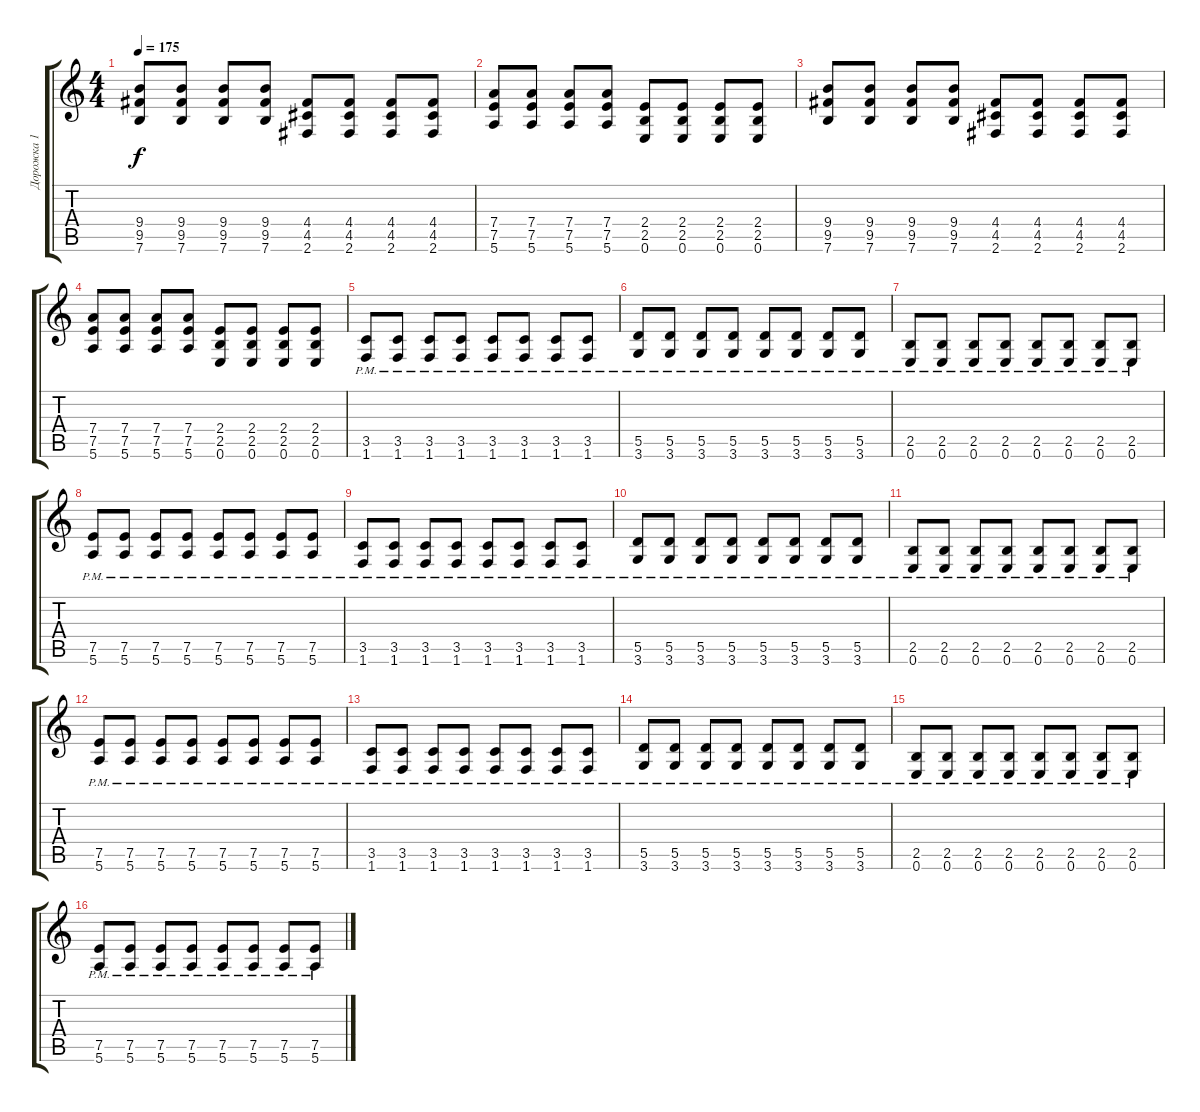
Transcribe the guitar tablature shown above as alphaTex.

\track ("Дорожка 1" "Дорожка 1") {instrument overdrivenguitar}
\staff {score tabs}
\tuning (E4 B3 G3 D3 A2 E2) {hide}
\ts (4 4)
\tempo 175
\clef g2
\ks c
(9.4 9.5 7.6).8{dy f} (9.4 9.5 7.6).8 (9.4 9.5 7.6).8 (9.4 9.5 7.6).8 (4.4 4.5 2.6).8 (4.4 4.5 2.6).8 (4.4 4.5 2.6).8 (4.4 4.5 2.6).8 |
(7.4 7.5 5.6).8 (7.4 7.5 5.6).8 (7.4 7.5 5.6).8 (7.4 7.5 5.6).8 (2.4 2.5 0.6).8 (2.4 2.5 0.6).8 (2.4 2.5 0.6).8 (2.4 2.5 0.6).8 |
(9.4 9.5 7.6).8 (9.4 9.5 7.6).8 (9.4 9.5 7.6).8 (9.4 9.5 7.6).8 (4.4 4.5 2.6).8 (4.4 4.5 2.6).8 (4.4 4.5 2.6).8 (4.4 4.5 2.6).8 |
(7.4 7.5 5.6).8 (7.4 7.5 5.6).8 (7.4 7.5 5.6).8 (7.4 7.5 5.6).8 (2.4 2.5 0.6).8 (2.4 2.5 0.6).8 (2.4 2.5 0.6).8 (2.4 2.5 0.6).8 |
(3.5{pm} 1.6{pm}).8 (3.5{pm} 1.6{pm}).8 (3.5{pm} 1.6{pm}).8 (3.5{pm} 1.6{pm}).8 (3.5{pm} 1.6{pm}).8 (3.5{pm} 1.6{pm}).8 (3.5{pm} 1.6{pm}).8 (3.5{pm} 1.6{pm}).8 |
(5.5{pm} 3.6{pm}).8 (5.5{pm} 3.6{pm}).8 (5.5{pm} 3.6{pm}).8 (5.5{pm} 3.6{pm}).8 (5.5{pm} 3.6{pm}).8 (5.5{pm} 3.6{pm}).8 (5.5{pm} 3.6{pm}).8 (5.5{pm} 3.6{pm}).8 |
(2.5{pm} 0.6{pm}).8 (2.5{pm} 0.6{pm}).8 (2.5{pm} 0.6{pm}).8 (2.5{pm} 0.6{pm}).8 (2.5{pm} 0.6{pm}).8 (2.5{pm} 0.6{pm}).8 (2.5{pm} 0.6{pm}).8 (2.5{pm} 0.6{pm}).8 |
(7.5{pm} 5.6{pm}).8 (7.5{pm} 5.6{pm}).8 (7.5{pm} 5.6{pm}).8 (7.5{pm} 5.6{pm}).8 (7.5{pm} 5.6{pm}).8 (7.5{pm} 5.6{pm}).8 (7.5{pm} 5.6{pm}).8 (7.5{pm} 5.6{pm}).8 |
(3.5{pm} 1.6{pm}).8 (3.5{pm} 1.6{pm}).8 (3.5{pm} 1.6{pm}).8 (3.5{pm} 1.6{pm}).8 (3.5{pm} 1.6{pm}).8 (3.5{pm} 1.6{pm}).8 (3.5{pm} 1.6{pm}).8 (3.5{pm} 1.6{pm}).8 |
(5.5{pm} 3.6{pm}).8 (5.5{pm} 3.6{pm}).8 (5.5{pm} 3.6{pm}).8 (5.5{pm} 3.6{pm}).8 (5.5{pm} 3.6{pm}).8 (5.5{pm} 3.6{pm}).8 (5.5{pm} 3.6{pm}).8 (5.5{pm} 3.6{pm}).8 |
(2.5{pm} 0.6{pm}).8 (2.5{pm} 0.6{pm}).8 (2.5{pm} 0.6{pm}).8 (2.5{pm} 0.6{pm}).8 (2.5{pm} 0.6{pm}).8 (2.5{pm} 0.6{pm}).8 (2.5{pm} 0.6{pm}).8 (2.5{pm} 0.6{pm}).8 |
(7.5{pm} 5.6{pm}).8 (7.5{pm} 5.6{pm}).8 (7.5{pm} 5.6{pm}).8 (7.5{pm} 5.6{pm}).8 (7.5{pm} 5.6{pm}).8 (7.5{pm} 5.6{pm}).8 (7.5{pm} 5.6{pm}).8 (7.5{pm} 5.6{pm}).8 |
(3.5{pm} 1.6{pm}).8 (3.5{pm} 1.6{pm}).8 (3.5{pm} 1.6{pm}).8 (3.5{pm} 1.6{pm}).8 (3.5{pm} 1.6{pm}).8 (3.5{pm} 1.6{pm}).8 (3.5{pm} 1.6{pm}).8 (3.5{pm} 1.6{pm}).8 |
(5.5{pm} 3.6{pm}).8 (5.5{pm} 3.6{pm}).8 (5.5{pm} 3.6{pm}).8 (5.5{pm} 3.6{pm}).8 (5.5{pm} 3.6{pm}).8 (5.5{pm} 3.6{pm}).8 (5.5{pm} 3.6{pm}).8 (5.5{pm} 3.6{pm}).8 |
(2.5{pm} 0.6{pm}).8 (2.5{pm} 0.6{pm}).8 (2.5{pm} 0.6{pm}).8 (2.5{pm} 0.6{pm}).8 (2.5{pm} 0.6{pm}).8 (2.5{pm} 0.6{pm}).8 (2.5{pm} 0.6{pm}).8 (2.5{pm} 0.6{pm}).8 |
(7.5{pm} 5.6{pm}).8 (7.5{pm} 5.6{pm}).8 (7.5{pm} 5.6{pm}).8 (7.5{pm} 5.6{pm}).8 (7.5{pm} 5.6{pm}).8 (7.5{pm} 5.6{pm}).8 (7.5{pm} 5.6{pm}).8 (7.5{pm} 5.6{pm}).8
